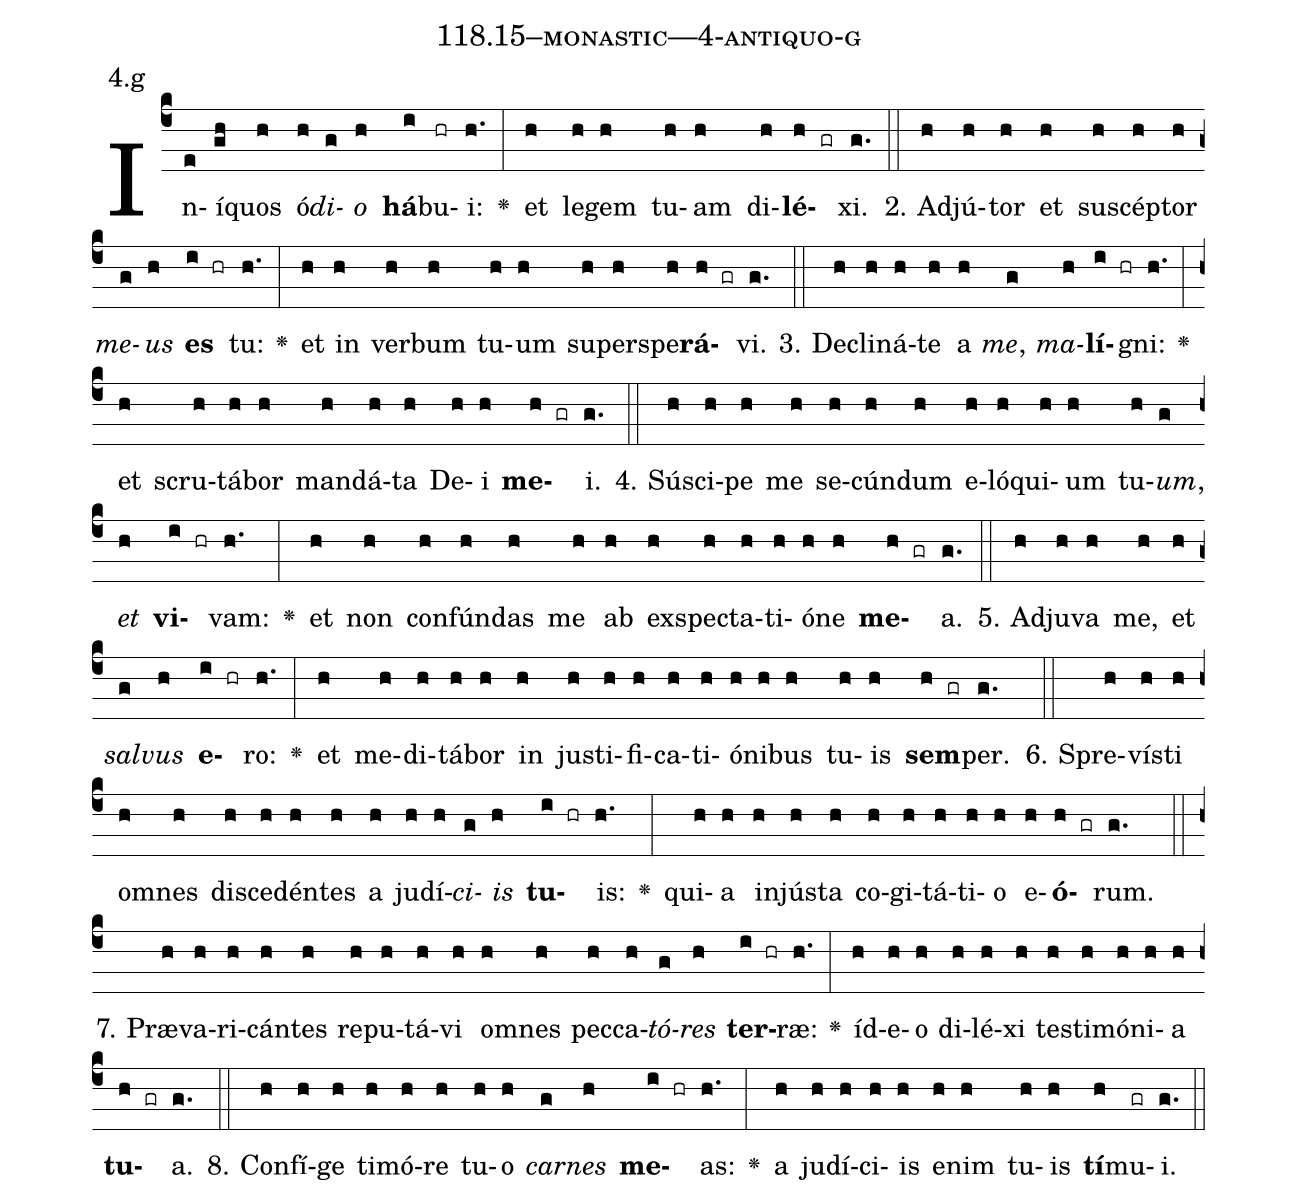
name: 118.15--monastic---4-antiquo-g;
annotation: 4.g;
%%
(c4)In(e)í(gh)quos(h) ó(h)<i>di</i>(g)<i>o</i>(h) <b>há</b>(i)bu(hr)i:(h.) <v>\greheightstar</v>(:) et(h) le(h)gem(h) tu(h)am(h) di(h)<b>lé</b>(h gr)xi.(g.) (::)
2. Ad(h)jú(h)tor(h) et(h) su(h)scép(h)tor(h) <i>me</i>(g)<i>us</i>(h) <b>es</b>(i hr) tu:(h.) <v>\greheightstar</v>(:) et(h) in(h) ver(h)bum(h) tu(h)um(h) su(h)per(h)spe(h)<b>rá</b>(h gr)vi.(g.) (::)
3. De(h)cli(h)ná(h)te(h) a(h) <i>me</i>,(g) <i>ma</i>(h)<b>lí</b>(i hr)gni:(h.) <v>\greheightstar</v>(:) et(h) scru(h)tá(h)bor(h) man(h)dá(h)ta(h) De(h)i(h) <b>me</b>(h gr)i.(g.) (::)
4. Sú(h)sci(h)pe(h) me(h) se(h)cún(h)dum(h) e(h)ló(h)qui(h)um(h) tu(h)<i>um</i>,(g) <i>et</i>(h) <b>vi</b>(i hr)vam:(h.) <v>\greheightstar</v>(:) et(h) non(h) con(h)fún(h)das(h) me(h) ab(h) ex(h)spec(h)ta(h)ti(h)ó(h)ne(h) <b>me</b>(h gr)a.(g.) (::)
5. Ad(h)ju(h)va(h) me,(h) et(h) <i>sal</i>(g)<i>vus</i>(h) <b>e</b>(i hr)ro:(h.) <v>\greheightstar</v>(:) et(h) me(h)di(h)tá(h)bor(h) in(h) jus(h)ti(h)fi(h)ca(h)ti(h)ó(h)ni(h)bus(h) tu(h)is(h) <b>sem</b>(h gr)per.(g.) (::)
6. Spre(h)vís(h)ti(h) om(h)nes(h) di(h)sce(h)dén(h)tes(h) a(h) ju(h)dí(h)<i>ci</i>(g)<i>is</i>(h) <b>tu</b>(i hr)is:(h.) <v>\greheightstar</v>(:) qui(h)a(h) in(h)jús(h)ta(h) co(h)gi(h)tá(h)ti(h)o(h) e(h)<b>ó</b>(h gr)rum.(g.) (::)
7. Præ(h)va(h)ri(h)cán(h)tes(h) re(h)pu(h)tá(h)vi(h) om(h)nes(h) pec(h)ca(h)<i>tó</i>(g)<i>res</i>(h) <b>ter</b>(i hr)ræ:(h.) <v>\greheightstar</v>(:) íd(h)e(h)o(h) di(h)lé(h)xi(h) tes(h)ti(h)mó(h)ni(h)a(h) <b>tu</b>(h gr)a.(g.) (::)
8. Con(h)fí(h)ge(h) ti(h)mó(h)re(h) tu(h)o(h) <i>car</i>(g)<i>nes</i>(h) <b>me</b>(i hr)as:(h.) <v>\greheightstar</v>(:) a(h) ju(h)dí(h)ci(h)is(h) e(h)nim(h) tu(h)is(h) <b>tí</b>(h)mu(gr)i.(g.) (::)
